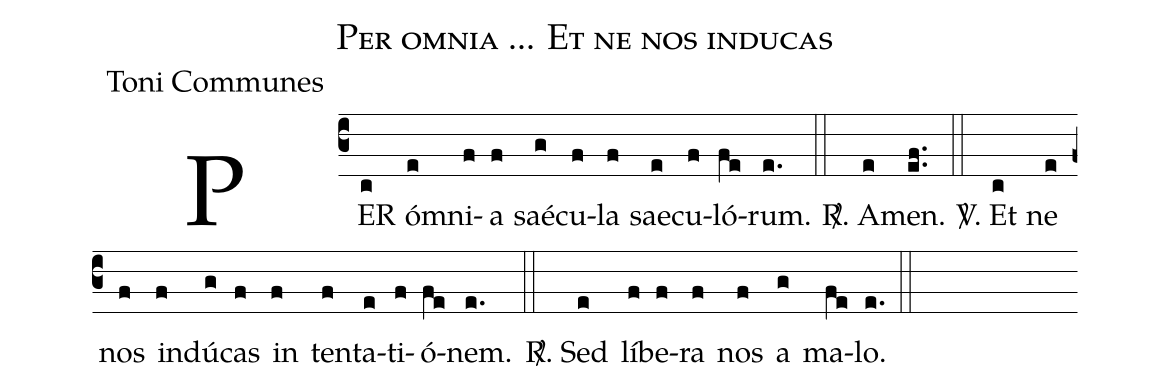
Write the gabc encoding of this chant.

name:Per omnia ... Et ne nos inducas;
office-part:Toni Communes;
%%
(c3) PER(c) ó(e)mni(f)a(f) saé(g)cu(f)la(f) sae(e)cu(f)ló(fe)rum.(e.) (::) <sp>R/</sp>. A(e)men.(ef..) (::) <sp>V/</sp>. Et(c) ne(e) nos(f) in(f)dú(g)cas(f) in(f) ten(f)ta(e)ti(f)ó(fe)nem.(e.) (::) <sp>R/</sp>. Sed(e) lí(f)be(f)ra(f) nos(f) a(g) ma(fe)lo.(e.) (::)
